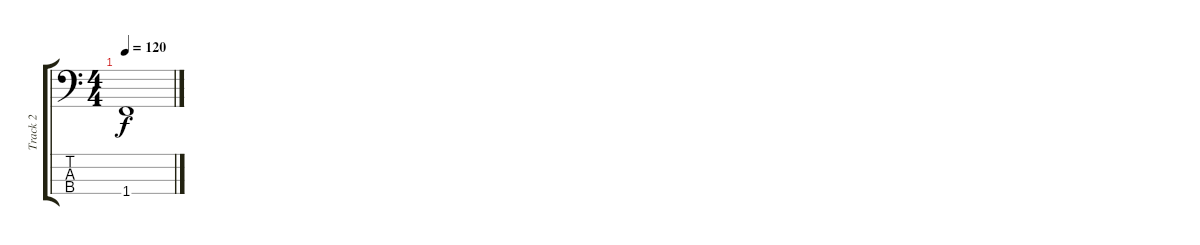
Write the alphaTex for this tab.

\track ("Track 2" "Track 2") {instrument acousticguitarnylon}
\staff {score tabs}
\tuning (G2 D2 A1 E1) {hide}
\ts (4 4)
\tempo 120
\clef f4
\ks c
1.4.1{dy f}
